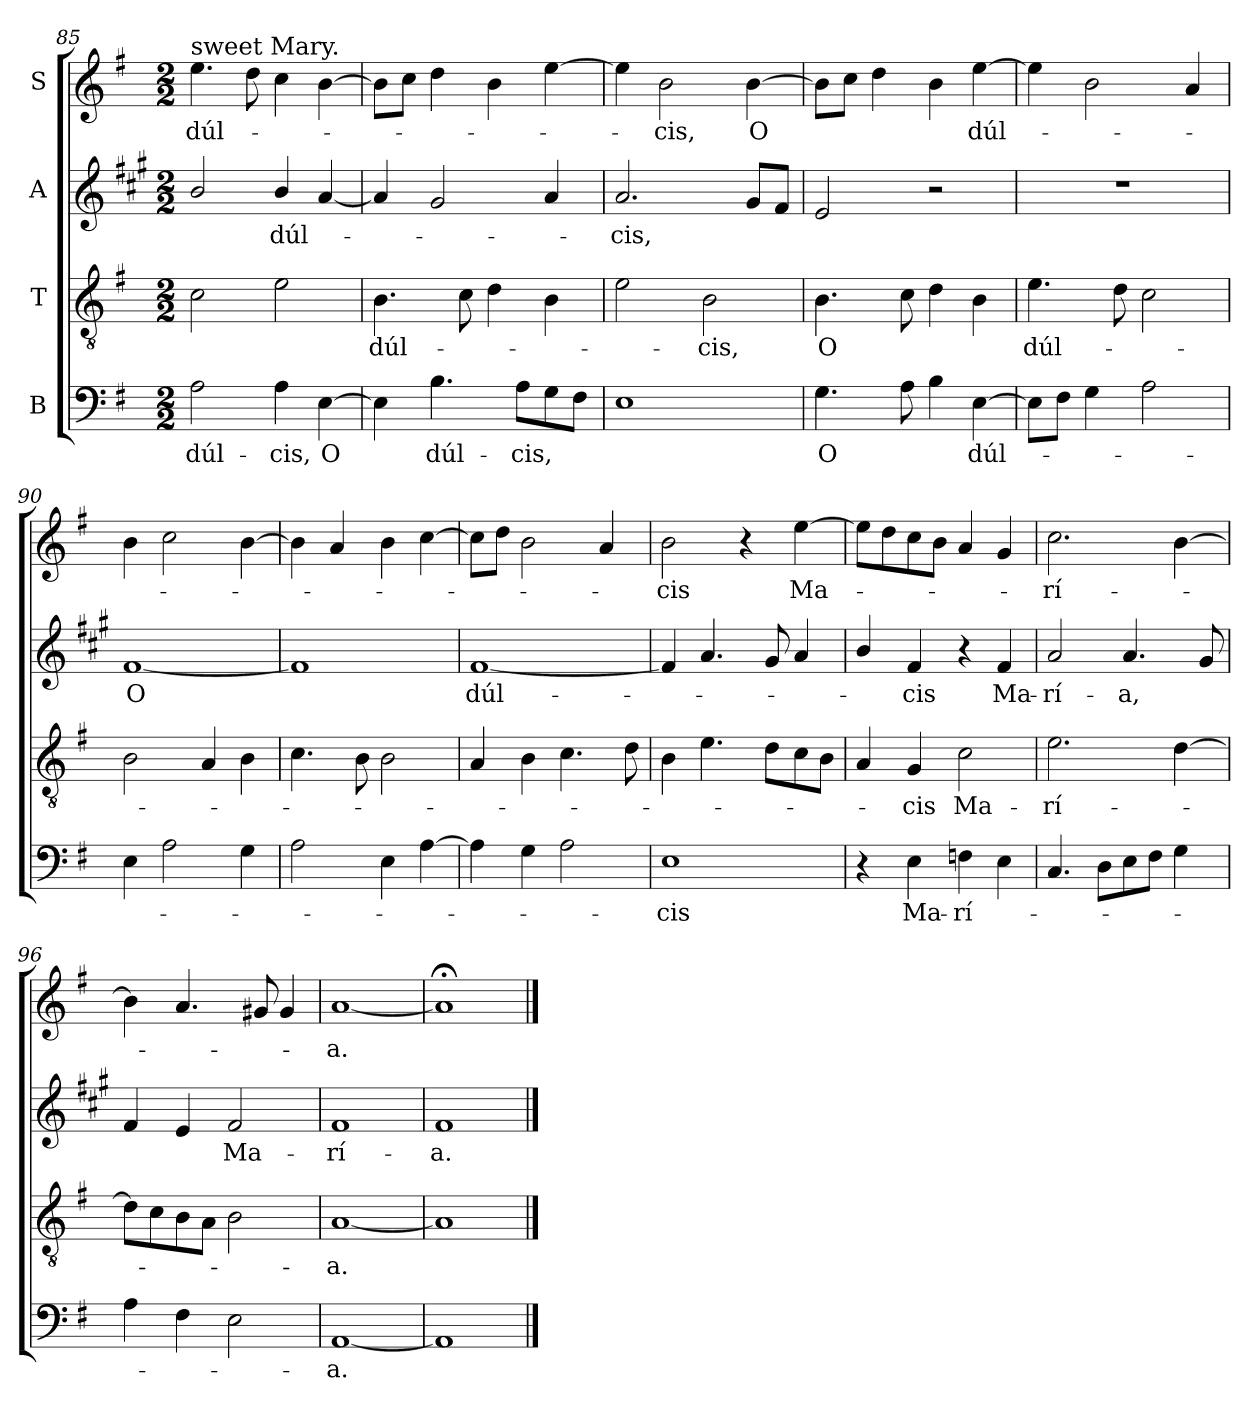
**kern	**text	**kern	**text	**kern	**text	**kern	**text
*part4	*part4	*part3	*part3	*part2	*part2	*part1	*part1
*staff4	*staff4	*staff3	*staff3	*staff2	*staff2	*staff1	*staff1
*I"B	*	*I"T	*	*I"A	*	*I"S	*
*clefF4	*	*clefGv2	*	*clefG2	*	*clefG2	*
*	*	*	*	*ITrd1c2	*	*	*
*k[f#]	*	*k[f#]	*	*k[f#]	*	*k[f#]	*
*G:	*	*G:	*	*G:	*	*G:	*
*M2/2	*	*M2/2	*	*M2/2	*	*M2/2	*
=85	=85	=85	=85	=85	=85	=85	=85
!	!	!	!	!	!	!LO:TX:a:t=sweet Mary.	!
!	!LO:LY:b	!	!	!	!	!	!LO:LY:b
2A\	dúl-	2c\	.	2a/	.	4.ee\	dúl-
.	.	.	.	.	.	8dd\	.
!	!LO:LY:b	!	!	!	!LO:LY:b	!	!
4A\	-cis,	2e\	.	4a/	dúl-	4cc\	.
!	!LO:LY:b	!	!	!	!	!	!
[4E\	O	.	.	[4g/	.	[4b\	.
=86	=86	=86	=86	=86	=86	=86	=86
!	!	!	!LO:LY:b	!	!	!	!
4E\]	.	4.B\	dúl-	4g/]	.	8b\L]	.
.	.	.	.	.	.	8cc\J	.
!	!LO:LY:b	!	!	!	!	!	!
4.B\	dúl-	.	.	2f#/	.	4dd\	.
.	.	8c\	.	.	.	.	.
.	.	4d\	.	.	.	4b\	.
!	!LO:LY:b	!	!	!	!	!	!
8A\L	-cis,	.	.	.	.	.	.
8G\	.	4B\	.	4g/	.	[4ee\	.
8F#\J	.	.	.	.	.	.	.
=87	=87	=87	=87	=87	=87	=87	=87
!	!	!	!	!	!LO:LY:b	!	!
1E	.	2e\	.	2.g/	-cis,	4ee\]	.
!	!	!	!	!	!	!	!LO:LY:b
.	.	.	.	.	.	2b\	-cis,
!	!	!	!LO:LY:b	!	!	!	!
.	.	2B\	-cis,	.	.	.	.
!	!	!	!	!	!	!	!LO:LY:b
.	.	.	.	8f#/L	.	[4b\	O
.	.	.	.	8e/J	.	.	.
=88	=88	=88	=88	=88	=88	=88	=88
!	!LO:LY:b	!	!LO:LY:b	!	!	!	!
4.G\	O	4.B\	O	2d/	.	8b\L]	.
.	.	.	.	.	.	8cc\J	.
.	.	.	.	.	.	4dd\	.
8A\	.	8c\	.	.	.	.	.
4B\	.	4d\	.	2r	.	4b\	.
!	!LO:LY:b	!	!	!	!	!	!LO:LY:b
[4E\	dúl-	4B\	.	.	.	[4ee\	dúl-
!!LO:PB:g=z
=89	=89	=89	=89	=89	=89	=89	=89
!	!	!	!LO:LY:b	!	!	!	!
8E\L]	.	4.e\	dúl-	1r	.	4ee\]	.
8F#\J	.	.	.	.	.	.	.
4G\	.	.	.	.	.	2b\	.
.	.	8d\	.	.	.	.	.
2A\	.	2c\	.	.	.	.	.
.	.	.	.	.	.	4a/	.
=90	=90	=90	=90	=90	=90	=90	=90
!	!	!	!	!	!LO:LY:b	!	!
4E\	.	2B\	.	[1e	O	4b\	.
2A\	.	.	.	.	.	2cc\	.
.	.	4A/	.	.	.	.	.
4G\	.	4B\	.	.	.	[4b\	.
=91	=91	=91	=91	=91	=91	=91	=91
2A\	.	4.c\	.	1e]	.	4b\]	.
.	.	.	.	.	.	4a/	.
.	.	8B\	.	.	.	.	.
4E\	.	2B\	.	.	.	4b\	.
[4A\	.	.	.	.	.	[4cc\	.
=92	=92	=92	=92	=92	=92	=92	=92
!	!	!	!	!	!LO:LY:b	!	!
4A\]	.	4A/	.	[1e	dúl-	8cc\L]	.
.	.	.	.	.	.	8dd\J	.
4G\	.	4B\	.	.	.	2b\	.
2A\	.	4.c\	.	.	.	.	.
.	.	.	.	.	.	4a/	.
.	.	8d\	.	.	.	.	.
=93	=93	=93	=93	=93	=93	=93	=93
!	!LO:LY:b	!	!	!	!	!	!LO:LY:b
1E	-cis	4B\	.	4e/]	.	2b\	-cis
.	.	4.e\	.	4.g/	.	.	.
.	.	.	.	.	.	4r	.
.	.	8d\L	.	8f#/	.	.	.
!	!	!	!	!	!	!	!LO:LY:b
.	.	8c\	.	4g/	.	[4ee\	Ma-
.	.	8B\J	.	.	.	.	.
=94	=94	=94	=94	=94	=94	=94	=94
4r	.	4A/	.	4a/	.	8ee\L]	.
.	.	.	.	.	.	8dd\	.
!	!LO:LY:b	!	!LO:LY:b	!	!LO:LY:b	!	!
4E\	Ma-	4G/	-cis	4e/	-cis	8cc\	.
.	.	.	.	.	.	8b\J	.
!	!LO:LY:b	!	!LO:LY:b	!	!	!	!
4F\	-rí-	2c\	Ma-	4r	.	4a/	.
!	!	!	!	!	!LO:LY:b	!	!
4E\	.	.	.	4e/	Ma-	4g/	.
!!LO:LB:g=z
=95	=95	=95	=95	=95	=95	=95	=95
!	!	!	!LO:LY:b	!	!LO:LY:b	!	!LO:LY:b
4.C/	.	2.e\	-rí-	2g/	-rí-	2.cc\	-rí-
8D\L	.	.	.	.	.	.	.
!	!	!	!	!	!LO:LY:b	!	!
8E\	.	.	.	4.g/	-a,	.	.
8F#\J	.	.	.	.	.	.	.
4G\	.	[4d\	.	.	.	[4b\	.
.	.	.	.	8f#/	.	.	.
=96	=96	=96	=96	=96	=96	=96	=96
4A\	.	8d\L]	.	4e/	.	4b\]	.
.	.	8c\	.	.	.	.	.
4F#\	.	8B\	.	4d/	.	4.a/	.
.	.	8A\J	.	.	.	.	.
!	!	!	!	!	!LO:LY:b	!	!
2E\	.	2B\	.	2e/	Ma-	.	.
.	.	.	.	.	.	8g#/	.
.	.	.	.	.	.	4g#/	.
=97	=97	=97	=97	=97	=97	=97	=97
!	!LO:LY:b	!	!LO:LY:b	!	!LO:LY:b	!	!LO:LY:b
[1AA	-a.	[1A	-a.	1e	-rí-	[1a	-a.
=98	=98	=98	=98	=98	=98	=98	=98
!	!	!	!	!	!LO:LY:b	!	!
1AA]	.	1A]	.	1e	-a.	1a;]	.
==	==	==	==	==	==	==	==
*-	*-	*-	*-	*-	*-	*-	*-
